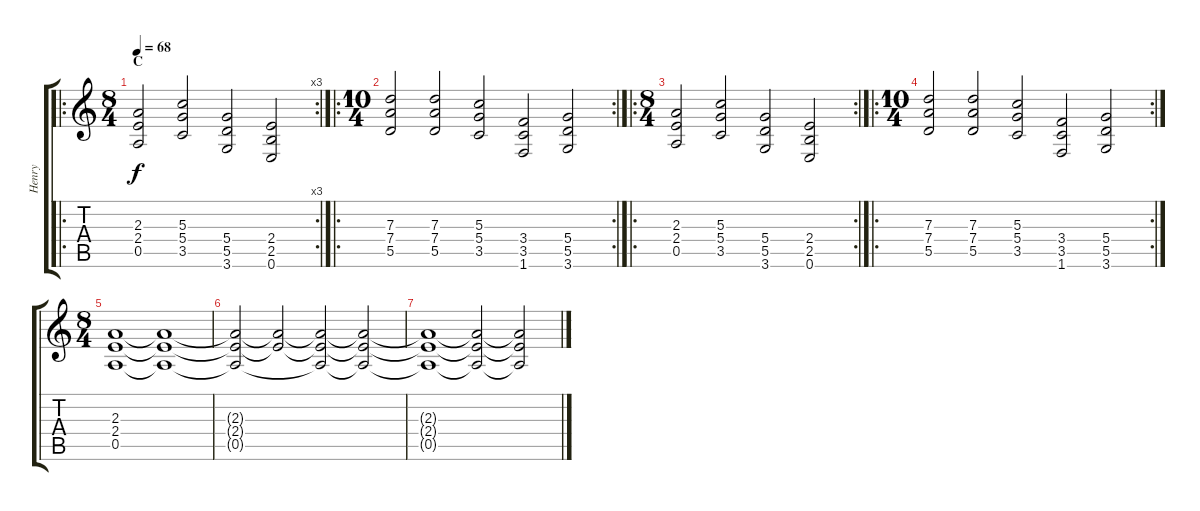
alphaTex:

\track ("Henry" "Henry") {instrument overdrivenguitar}
\staff {score tabs}
\tuning (E4 B3 G3 D3 A2 E2) {hide}
\ro
\rc 3
\ts (8 4)
\section ("" "C")
\tempo 68
\clef g2
\ks c
(2.3 2.4 0.5).2{dy f} (5.3 5.4 3.5).2 (5.4 5.5 3.6).2 (2.4 2.5 0.6).2 |
\ro
\rc 2
\ts (10 4)
(7.3 7.4 5.5).2 (7.3 7.4 5.5).2 (5.3 5.4 3.5).2 (3.4 3.5 1.6).2 (5.4 5.5 3.6).2 |
\ro
\rc 2
\ts (8 4)
(2.3 2.4 0.5).2 (5.3 5.4 3.5).2 (5.4 5.5 3.6).2 (2.4 2.5 0.6).2 |
\ro
\rc 2
\ts (10 4)
(7.3 7.4 5.5).2 (7.3 7.4 5.5).2 (5.3 5.4 3.5).2 (3.4 3.5 1.6).2 (5.4 5.5 3.6).2 |
\ts (8 4)
(2.3 2.4 0.5).1 (2.3{t} 2.4{t} 0.5{t}).1 |
(2.3{t} 2.4{t} 0.5{t}).2 (2.3{t} 2.4{t}).2 (2.3{t} 2.4{t} 0.5{t}).2 (2.3{t} 2.4{t} 0.5{t}).2 |
(2.3{t} 2.4{t} 0.5{t}).1 (2.3{t} 2.4{t} 0.5{t}).2 (2.3{t} 2.4{t} 0.5{t}).2
